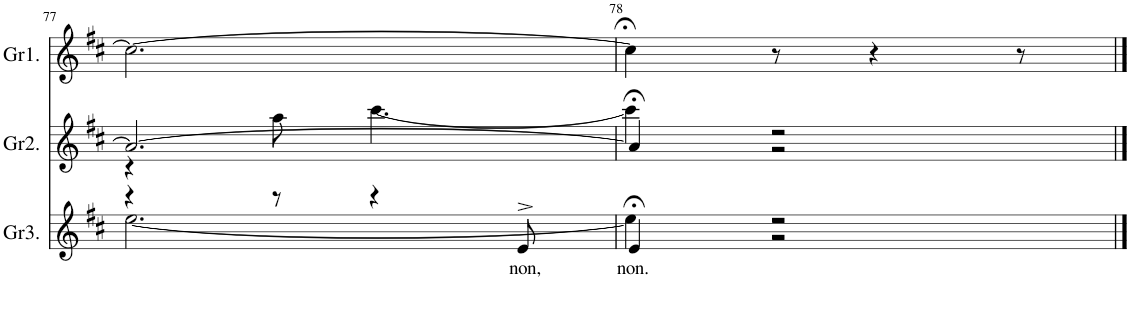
**kern	**text	**kern	**kern
*part3	*part3	*part2	*part1
*staff3	*staff3	*staff2	*staff1
*I"Gralla3	*	*I"Gralla2	*I"Gralla1
*I'Gr3.	*	*I'Gr2.	*I'Gr1.
!!LO:PB:g=z
*clefG2	*	*clefG2	*clefG2
*k[f#c#]	*	*k[f#c#]	*k[f#c#]
*M6/8	*	*M6/8	*M6/8
=77	=77	=77	=77
*^	*	*^	*
4r	[2.ee\	.	2.a/_	4r	2.cc#\_
8r	.	.	.	8aa\	.
4r	.	.	.	[4.ccc#\	.
!	!	!LO:LY:b	!	!	!
8e^/	.	non,	.	.	.
=78	=78	=78	=78	=78	=78
!	!	!LO:LY:b	!	!	!
4e;</	4ee\]	non.	4a;</]	4ccc#\]	4cc#\]
2r	2r	.	2r	2r	8r
.	.	.	.	.	4r
.	.	.	.	.	8r
*v	*v	*	*	*	*
*	*	*v	*v	*
==	==	==	==
*-	*-	*-	*-
